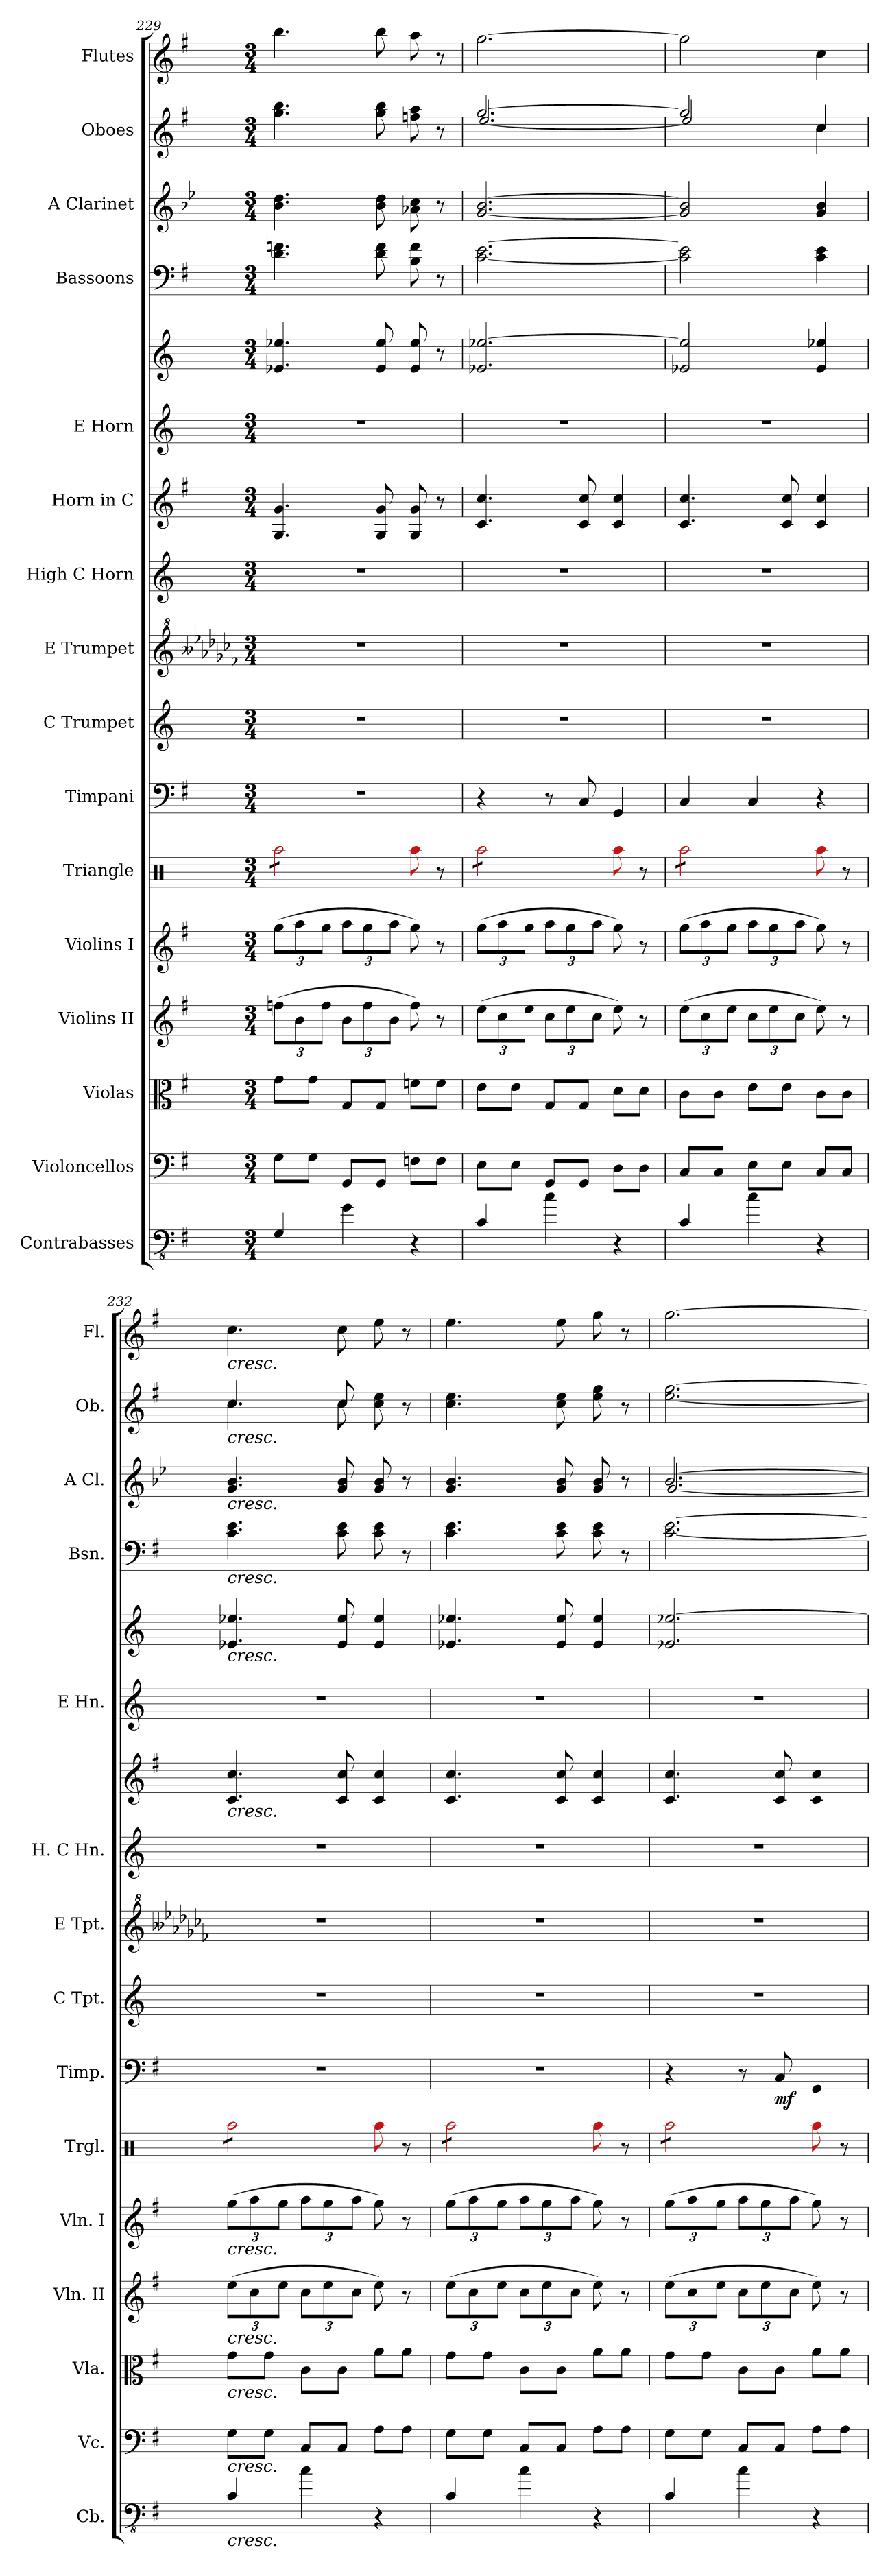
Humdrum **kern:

**kern	**kern	**kern	**kern	**kern	**kern	**kern	**dynam	**kern	**kern	**kern	**kern	**kern	**kern	**kern	**kern	**kern	**kern
*part16	*part15	*part14	*part13	*part12	*part11	*part10	*part10	*part9	*part8	*part7	*part6	*part5	*part5	*part4	*part3	*part2	*part1
*staff17	*staff16	*staff15	*staff14	*staff13	*staff12	*staff11	*staff11	*staff10	*staff9	*staff8	*staff7	*staff6	*staff5	*staff4	*staff3	*staff2	*staff1
*I"Contrabasses	*I"Violoncellos	*I"Violas	*I"Violins II	*I"Violins I	*I"Triangle	*I"Timpani	*	*I"C Trumpet	*I"E Trumpet	*I"High C Horn	*I"Horn in C	*I"E Horn	*	*I"Bassoons	*I"A Clarinet	*I"Oboes	*I"Flutes
*I'Cb.	*I'Vc.	*I'Vla.	*I'Vln. II	*I'Vln. I	*I'Trgl.	*I'Timp.	*	*I'C Tpt.	*I'E Tpt.	*I'H. C Hn.	*	*I'E Hn.	*	*I'Bsn.	*I'A Cl.	*I'Ob.	*I'Fl.
*clefFv4	*clefF4	*clefC3	*clefG2	*clefG2	*clefX	*clefF4	*	*clefG2	*clefG^2	*clefG2	*clefG2	*clefG2	*clefG2	*clefF4	*clefG2	*clefG2	*clefG2
*ITrd7c12	*	*	*	*	*	*	*	*	*ITrd-3c-4	*ITrd7c12	*ITrd7c12	*ITrd5c8	*ITrd5c8	*	*ITrd2c3	*	*
*k[f#]	*k[f#]	*k[f#]	*k[f#]	*k[f#]	*k[]	*k[f#]	*	*k[]	*k[b--e-a-d-g-c-f-]	*k[]	*k[f#]	*k[f#c#g#d#]	*k[f#c#g#d#]	*k[f#]	*k[f#]	*k[f#]	*k[f#]
*M3/4	*M3/4	*M3/4	*M3/4	*M3/4	*M3/4	*M3/4	*	*M3/4	*M3/4	*M3/4	*M3/4	*M3/4	*M3/4	*M3/4	*M3/4	*M3/4	*M3/4
*	*	*	*Xbrackettup	*Xbrackettup	*	*	*	*	*	*	*	*	*	*	*	*	*
=229	=229	=229	=229	=229	=229	=229	=229	=229	=229	=229	=229	=229	=229	=229	=229	=229	=229
*	*	*	*	*	*tremolo	*	*	*	*	*	*	*	*	*	*	*	*
4GGG/	8G\L	8g\L	(>12ffn\L	(>12gg\L	12aa\L	2.r	.	2.r	2.r	2.r	4.GG/ 4.G/	2.r	4.Gn/ 4.gn/	4.d\ 4.fn\	4.g\ 4.b\	4.gg\ 4.bb\	4.bb\
.	.	.	12b\	12aa\	12aa\	.	.	.	.	.	.	.	.	.	.	.	.
.	8G\J	8g\J	.	.	.	.	.	.	.	.	.	.	.	.	.	.	.
.	.	.	12ff\J	12gg\J	12aa\	.	.	.	.	.	.	.	.	.	.	.	.
4GG\	8GG/L	8G/L	12b\L	12aa\L	12aa\	.	.	.	.	.	.	.	.	.	.	.	.
.	.	.	12ff\	12gg\	12aa\	.	.	.	.	.	.	.	.	.	.	.	.
.	8GG/J	8G/J	.	.	.	.	.	.	.	.	8GG/ 8G/	.	8G/ 8g/	8d\ 8f\	8g\ 8b\	8gg\ 8bb\	8bb\
.	.	.	12b\J	12aa\J	12aa\J	.	.	.	.	.	.	.	.	.	.	.	.
*	*	*	*	*	*Xtremolo	*	*	*	*	*	*	*	*	*	*	*	*
4r	8Fn\L	8fn\L	8ff\)	8gg\)	8aa\	.	.	.	.	.	8GG/ 8G/	.	8G/ 8g/	8B\ 8f\	8fn\ 8a\	8ffn\ 8aa\	8aa\
.	8F\J	8f\J	8r	8r	8r	.	.	.	.	.	8r	.	8r	8r	8r	8r	8r
=230	=230	=230	=230	=230	=230	=230	=230	=230	=230	=230	=230	=230	=230	=230	=230	=230	=230
*	*	*	*	*	*	*	*	*	*	*	*	*	*	*	*	*^	*
*	*	*	*	*	*tremolo	*	*	*	*	*	*	*	*	*	*	*	*	*
4CC/	8E\L	8e\L	(>12ee\L	(>12gg\L	12aa\L	4r	.	2.r	2.r	2.r	4.C/ 4.c/	2.r	2.Gn/ [2.gn/	[2.c\ [2.e\	[2.e/ [2.g/	[2.gg/	[2.ee/	[2.gg\
.	.	.	12cc\	12aa\	12aa\	.	.	.	.	.	.	.	.	.	.	.	.	.
.	8E\J	8e\J	.	.	.	.	.	.	.	.	.	.	.	.	.	.	.	.
.	.	.	12ee\J	12gg\J	12aa\	.	.	.	.	.	.	.	.	.	.	.	.	.
4C\	8GG/L	8G/L	12cc\L	12aa\L	12aa\	8r	.	.	.	.	.	.	.	.	.	.	.	.
.	.	.	12ee\	12gg\	12aa\	.	.	.	.	.	.	.	.	.	.	.	.	.
.	8GG/J	8G/J	.	.	.	8C/	.	.	.	.	8C/ 8c/	.	.	.	.	.	.	.
.	.	.	12cc\J	12aa\J	12aa\J	.	.	.	.	.	.	.	.	.	.	.	.	.
*	*	*	*	*	*Xtremolo	*	*	*	*	*	*	*	*	*	*	*	*	*
4r	8D\L	8d\L	8ee\)	8gg\)	8aa\	4GG/	.	.	.	.	4C/ 4c/	.	.	.	.	.	.	.
.	8D\J	8d\J	8r	8r	8r	.	.	.	.	.	.	.	.	.	.	.	.	.
!!LO:PB:g=z
=231	=231	=231	=231	=231	=231	=231	=231	=231	=231	=231	=231	=231	=231	=231	=231	=231	=231	=231
*	*	*	*	*	*tremolo	*	*	*	*	*	*	*	*	*	*	*	*	*
4CC/	8C/L	8c\L	(>12ee\L	(>12gg\L	12aa\L	4C/	.	2.r	2.r	2.r	4.C/ 4.c/	2.r	2Gn/ 2g/]	2c\] 2e\]	2e/] 2g/]	2gg/]	2ee/]	2gg\]
.	.	.	12cc\	12aa\	12aa\	.	.	.	.	.	.	.	.	.	.	.	.	.
.	8C/J	8c\J	.	.	.	.	.	.	.	.	.	.	.	.	.	.	.	.
.	.	.	12ee\J	12gg\J	12aa\	.	.	.	.	.	.	.	.	.	.	.	.	.
4C\	8E\L	8e\L	12cc\L	12aa\L	12aa\	4C/	.	.	.	.	.	.	.	.	.	.	.	.
.	.	.	12ee\	12gg\	12aa\	.	.	.	.	.	.	.	.	.	.	.	.	.
.	8E\J	8e\J	.	.	.	.	.	.	.	.	8C/ 8c/	.	.	.	.	.	.	.
.	.	.	12cc\J	12aa\J	12aa\J	.	.	.	.	.	.	.	.	.	.	.	.	.
*	*	*	*	*	*Xtremolo	*	*	*	*	*	*	*	*	*	*	*	*	*
4r	8C/L	8c\L	8ee\)	8gg\)	8aa\	4r	.	.	.	.	4C/ 4c/	.	4G/ 4gn/	4c\ 4e\	4e/ 4g/	4cc/	4cc\	4cc\
.	8C/J	8c\J	8r	8r	8r	.	.	.	.	.	.	.	.	.	.	.	.	.
=232	=232	=232	=232	=232	=232	=232	=232	=232	=232	=232	=232	=232	=232	=232	=232	=232	=232	=232
!	!	!	!	!	!	!	!	!	!	!	!	!	!	!	!	!	!	!LO:TX:b:i:t=cresc.
!	!	!	!	!	!	!	!	!	!	!	!	!	!	!	!	!LO:TX:b:i:t=cresc.	!	!
!	!	!	!	!	!	!	!	!	!	!	!	!	!	!	!LO:TX:b:i:t=cresc.	!	!	!
!	!	!	!	!	!	!	!	!	!	!	!	!	!	!LO:TX:b:i:t=cresc.	!	!	!	!
!	!	!	!	!	!	!	!	!	!	!	!	!	!LO:TX:b:i:t=cresc.	!	!	!	!	!
!	!	!	!	!	!	!	!	!	!	!	!LO:TX:b:i:t=cresc.	!	!	!	!	!	!	!
!	!	!	!	!	!LO:TX:b:i:t=cresc.	!	!	!	!	!	!	!	!	!	!	!	!	!
!	!	!	!	!LO:TX:b:i:t=cresc.	!	!	!	!	!	!	!	!	!	!	!	!	!	!
!	!	!	!LO:TX:b:i:t=cresc.	!	!	!	!	!	!	!	!	!	!	!	!	!	!	!
!	!	!LO:TX:b:i:t=cresc.	!	!	!	!	!	!	!	!	!	!	!	!	!	!	!	!
!	!LO:TX:b:i:t=cresc.	!	!	!	!	!	!	!	!	!	!	!	!	!	!	!	!	!
!LO:TX:b:i:t=cresc.	!	!	!	!	!	!	!	!	!	!	!	!	!	!	!	!	!	!
*	*	*	*	*	*tremolo	*	*	*	*	*	*	*	*	*	*	*	*	*
4CC/	8G\L	8g\L	(>12ee\L	(>12gg\L	12aa\L	2.r	.	2.r	2.r	2.r	4.C/ 4.c/	2.r	4.Gn/ 4.gn/	4.c\ 4.e\	4.e/ 4.g/	4.cc/	4.cc\	4.cc\
.	.	.	12cc\	12aa\	12aa\	.	.	.	.	.	.	.	.	.	.	.	.	.
.	8G\J	8g\J	.	.	.	.	.	.	.	.	.	.	.	.	.	.	.	.
.	.	.	12ee\J	12gg\J	12aa\	.	.	.	.	.	.	.	.	.	.	.	.	.
4C\	8C/L	8c\L	12cc\L	12aa\L	12aa\	.	.	.	.	.	.	.	.	.	.	.	.	.
.	.	.	12ee\	12gg\	12aa\	.	.	.	.	.	.	.	.	.	.	.	.	.
.	8C/J	8c\J	.	.	.	.	.	.	.	.	8C/ 8c/	.	8G/ 8g/	8c\ 8e\	8e/ 8g/	8cc/	8cc\	8cc\
.	.	.	12cc\J	12aa\J	12aa\J	.	.	.	.	.	.	.	.	.	.	.	.	.
*	*	*	*	*	*Xtremolo	*	*	*	*	*	*	*	*	*	*	*	*	*
4r	8A\L	8a\L	8ee\)	8gg\)	8aa\	.	.	.	.	.	4C/ 4c/	.	4G/ 4g/	8c\ 8e\	8e/ 8g/	8cc\ 8ee\	8ryy	8ee\
.	8A\J	8a\J	8r	8r	8r	.	.	.	.	.	.	.	.	8r	8r	8r	8ryy	8r
*	*	*	*	*	*	*	*	*	*	*	*	*	*	*	*	*v	*v	*
=233	=233	=233	=233	=233	=233	=233	=233	=233	=233	=233	=233	=233	=233	=233	=233	=233	=233
*	*	*	*	*	*tremolo	*	*	*	*	*	*	*	*	*	*	*	*
4CC/	8G\L	8g\L	(>12ee\L	(>12gg\L	12aa\L	2.r	.	2.r	2.r	2.r	4.C/ 4.c/	2.r	4.Gn/ 4.gn/	4.c\ 4.e\	4.e/ 4.g/	4.cc\ 4.ee\	4.ee\
.	.	.	12cc\	12aa\	12aa\	.	.	.	.	.	.	.	.	.	.	.	.
.	8G\J	8g\J	.	.	.	.	.	.	.	.	.	.	.	.	.	.	.
.	.	.	12ee\J	12gg\J	12aa\	.	.	.	.	.	.	.	.	.	.	.	.
4C\	8C/L	8c\L	12cc\L	12aa\L	12aa\	.	.	.	.	.	.	.	.	.	.	.	.
.	.	.	12ee\	12gg\	12aa\	.	.	.	.	.	.	.	.	.	.	.	.
.	8C/J	8c\J	.	.	.	.	.	.	.	.	8C/ 8c/	.	8G/ 8g/	8c\ 8e\	8e/ 8g/	8cc\ 8ee\	8ee\
.	.	.	12cc\J	12aa\J	12aa\J	.	.	.	.	.	.	.	.	.	.	.	.
*	*	*	*	*	*Xtremolo	*	*	*	*	*	*	*	*	*	*	*	*
4r	8A\L	8a\L	8ee\)	8gg\)	8aa\	.	.	.	.	.	4C/ 4c/	.	4G/ 4g/	8c\ 8e\	8e/ 8g/	8ee\ 8gg\	8gg\
.	8A\J	8a\J	8r	8r	8r	.	.	.	.	.	.	.	.	8r	8r	8r	8r
!!LO:PB:g=z
=234	=234	=234	=234	=234	=234	=234	=234	=234	=234	=234	=234	=234	=234	=234	=234	=234	=234
*	*	*	*	*	*	*	*	*	*	*	*	*	*	*	*^	*	*
*	*	*	*	*	*tremolo	*	*	*	*	*	*	*	*	*	*	*	*	*
4CC/	8G\L	8g\L	(>12ee\L	(>12gg\L	12aa\L	4r	.	2.r	2.r	2.r	4.C/ 4.c/	2.r	2.Gn/ [2.gn/	[2.c\ [2.e\	[2.g/	[2.e/	[2.ee\ [2.gg\	[2.gg\
.	.	.	12cc\	12aa\	12aa\	.	.	.	.	.	.	.	.	.	.	.	.	.
.	8G\J	8g\J	.	.	.	.	.	.	.	.	.	.	.	.	.	.	.	.
.	.	.	12ee\J	12gg\J	12aa\	.	.	.	.	.	.	.	.	.	.	.	.	.
4C\	8C/L	8c\L	12cc\L	12aa\L	12aa\	8r	.	.	.	.	.	.	.	.	.	.	.	.
.	.	.	12ee\	12gg\	12aa\	.	.	.	.	.	.	.	.	.	.	.	.	.
!	!	!	!	!	!	!	!LO:DY:b	!	!	!	!	!	!	!	!	!	!	!
.	8C/J	8c\J	.	.	.	8C/	mf	.	.	.	8C/ 8c/	.	.	.	.	.	.	.
.	.	.	12cc\J	12aa\J	12aa\J	.	.	.	.	.	.	.	.	.	.	.	.	.
*	*	*	*	*	*Xtremolo	*	*	*	*	*	*	*	*	*	*	*	*	*
4r	8A\L	8a\L	8ee\)	8gg\)	8aa\	4GG/	.	.	.	.	4C/ 4c/	.	.	.	.	.	.	.
.	8A\J	8a\J	8r	8r	8r	.	.	.	.	.	.	.	.	.	.	.	.	.
*	*	*	*	*	*	*	*	*	*	*	*	*	*	*	*v	*v	*	*
=	=	=	=	=	=	=	=	=	=	=	=	=	=	=	=	=	=
*-	*-	*-	*-	*-	*-	*-	*-	*-	*-	*-	*-	*-	*-	*-	*-	*-	*-
